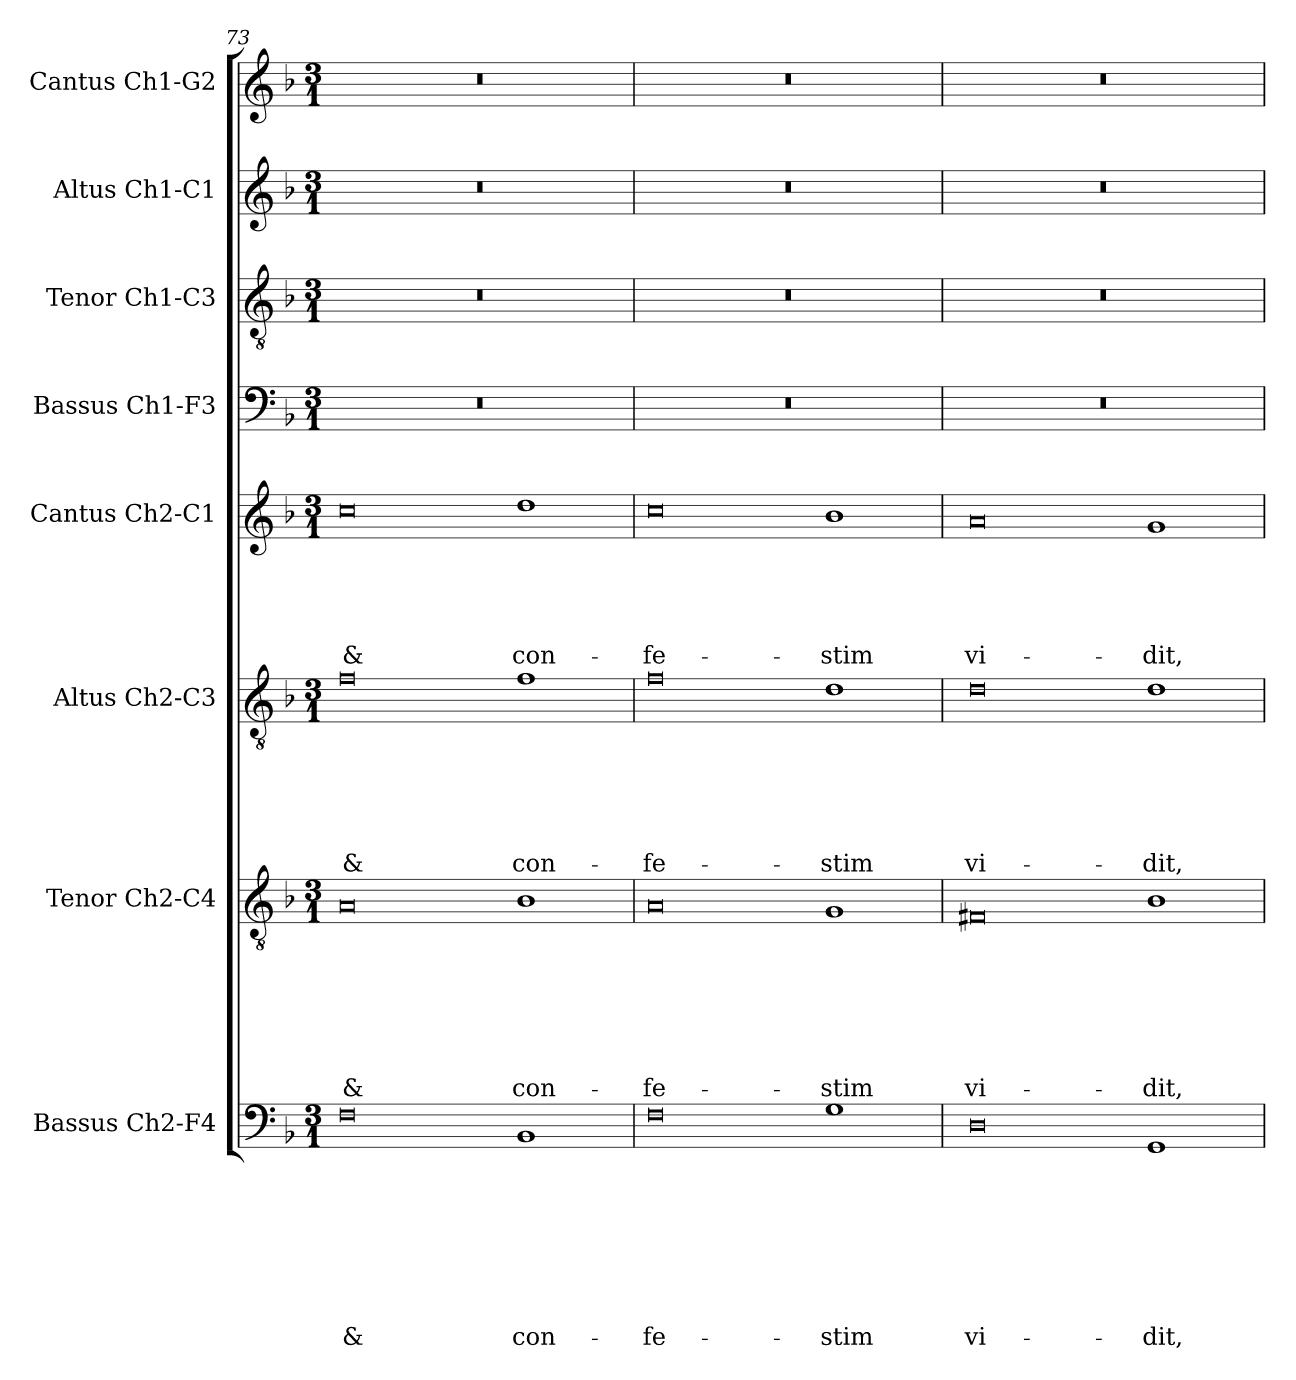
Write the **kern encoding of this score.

**kern	**text	**text	**text	**text	**text	**text	**text	**text	**kern	**text	**text	**text	**text	**text	**text	**text	**kern	**text	**text	**text	**text	**text	**text	**kern	**text	**text	**text	**text	**text	**kern	**kern	**kern	**kern
*part8	*part8	*part8	*part8	*part8	*part8	*part8	*part8	*part8	*part7	*part7	*part7	*part7	*part7	*part7	*part7	*part7	*part6	*part6	*part6	*part6	*part6	*part6	*part6	*part5	*part5	*part5	*part5	*part5	*part5	*part4	*part3	*part2	*part1
*staff8	*staff8	*staff8	*staff8	*staff8	*staff8	*staff8	*staff8	*staff8	*staff7	*staff7	*staff7	*staff7	*staff7	*staff7	*staff7	*staff7	*staff6	*staff6	*staff6	*staff6	*staff6	*staff6	*staff6	*staff5	*staff5	*staff5	*staff5	*staff5	*staff5	*staff4	*staff3	*staff2	*staff1
*I"Bassus Ch2-F4	*	*	*	*	*	*	*	*	*I"Tenor Ch2-C4	*	*	*	*	*	*	*	*I"Altus Ch2-C3	*	*	*	*	*	*	*I"Cantus Ch2-C1	*	*	*	*	*	*I"Bassus Ch1-F3	*I"Tenor Ch1-C3	*I"Altus Ch1-C1	*I"Cantus Ch1-G2
*I'B2	*	*	*	*	*	*	*	*	*I'T2	*	*	*	*	*	*	*	*I'A2	*	*	*	*	*	*	*I'C2	*	*	*	*	*	*I'B	*I'T	*I'A	*I'C
!!LO:LB:g=z
*clefF4	*	*	*	*	*	*	*	*	*clefGv2	*	*	*	*	*	*	*	*clefGv2	*	*	*	*	*	*	*clefG2	*	*	*	*	*	*clefF4	*clefGv2	*clefG2	*clefG2
*k[b-]	*	*	*	*	*	*	*	*	*k[b-]	*	*	*	*	*	*	*	*k[b-]	*	*	*	*	*	*	*k[b-]	*	*	*	*	*	*k[b-]	*k[b-]	*k[b-]	*k[b-]
*F:	*	*	*	*	*	*	*	*	*F:	*	*	*	*	*	*	*	*F:	*	*	*	*	*	*	*F:	*	*	*	*	*	*F:	*F:	*F:	*F:
*M3/1	*	*	*	*	*	*	*	*	*M3/1	*	*	*	*	*	*	*	*M3/1	*	*	*	*	*	*	*M3/1	*	*	*	*	*	*M3/1	*M3/1	*M3/1	*M3/1
=73	=73	=73	=73	=73	=73	=73	=73	=73	=73	=73	=73	=73	=73	=73	=73	=73	=73	=73	=73	=73	=73	=73	=73	=73	=73	=73	=73	=73	=73	=73	=73	=73	=73
!	!	!	!	!	!	!	!	!LO:LY:b	!	!	!	!	!	!	!	!LO:LY:b	!	!	!	!	!	!	!LO:LY:b	!	!	!	!	!	!LO:LY:b	!	!	!	!
0F	.	.	.	.	.	.	.	&	0A	.	.	.	.	.	.	&	0f	.	.	.	.	.	&	0cc	.	.	.	.	&	0.r	0.r	0.r	0.r
!	!	!	!	!	!	!	!	!LO:LY:b	!	!	!	!	!	!	!	!LO:LY:b	!	!	!	!	!	!	!LO:LY:b	!	!	!	!	!	!LO:LY:b	!	!	!	!
1BB-	.	.	.	.	.	.	.	con-	1B-	.	.	.	.	.	.	con-	1f	.	.	.	.	.	con-	1dd	.	.	.	.	con-	.	.	.	.
=74	=74	=74	=74	=74	=74	=74	=74	=74	=74	=74	=74	=74	=74	=74	=74	=74	=74	=74	=74	=74	=74	=74	=74	=74	=74	=74	=74	=74	=74	=74	=74	=74	=74
!	!	!	!	!	!	!	!	!LO:LY:b	!	!	!	!	!	!	!	!LO:LY:b	!	!	!	!	!	!	!LO:LY:b	!	!	!	!	!	!LO:LY:b	!	!	!	!
0F	.	.	.	.	.	.	.	-fe-	0A	.	.	.	.	.	.	-fe-	0f	.	.	.	.	.	-fe-	0cc	.	.	.	.	-fe-	0.r	0.r	0.r	0.r
!	!	!	!	!	!	!	!	!LO:LY:b	!	!	!	!	!	!	!	!LO:LY:b	!	!	!	!	!	!	!LO:LY:b	!	!	!	!	!	!LO:LY:b	!	!	!	!
1G	.	.	.	.	.	.	.	-stim	1G	.	.	.	.	.	.	-stim	1d	.	.	.	.	.	-stim	1b-	.	.	.	.	-stim	.	.	.	.
=75	=75	=75	=75	=75	=75	=75	=75	=75	=75	=75	=75	=75	=75	=75	=75	=75	=75	=75	=75	=75	=75	=75	=75	=75	=75	=75	=75	=75	=75	=75	=75	=75	=75
!	!	!	!	!	!	!	!	!LO:LY:b	!	!	!	!	!	!	!	!LO:LY:b	!	!	!	!	!	!	!LO:LY:b	!	!	!	!	!	!LO:LY:b	!	!	!	!
0D	.	.	.	.	.	.	.	vi-	0F#X	.	.	.	.	.	.	vi-	0d	.	.	.	.	.	vi-	0a	.	.	.	.	vi-	0.r	0.r	0.r	0.r
!	!	!	!	!	!	!	!	!LO:LY:b	!	!	!	!	!	!	!	!LO:LY:b	!	!	!	!	!	!	!LO:LY:b	!	!	!	!	!	!LO:LY:b	!	!	!	!
1GG	.	.	.	.	.	.	.	-dit,	1B-	.	.	.	.	.	.	-dit,	1d	.	.	.	.	.	-dit,	1g	.	.	.	.	-dit,	.	.	.	.
=	=	=	=	=	=	=	=	=	=	=	=	=	=	=	=	=	=	=	=	=	=	=	=	=	=	=	=	=	=	=	=	=	=
*-	*-	*-	*-	*-	*-	*-	*-	*-	*-	*-	*-	*-	*-	*-	*-	*-	*-	*-	*-	*-	*-	*-	*-	*-	*-	*-	*-	*-	*-	*-	*-	*-	*-
